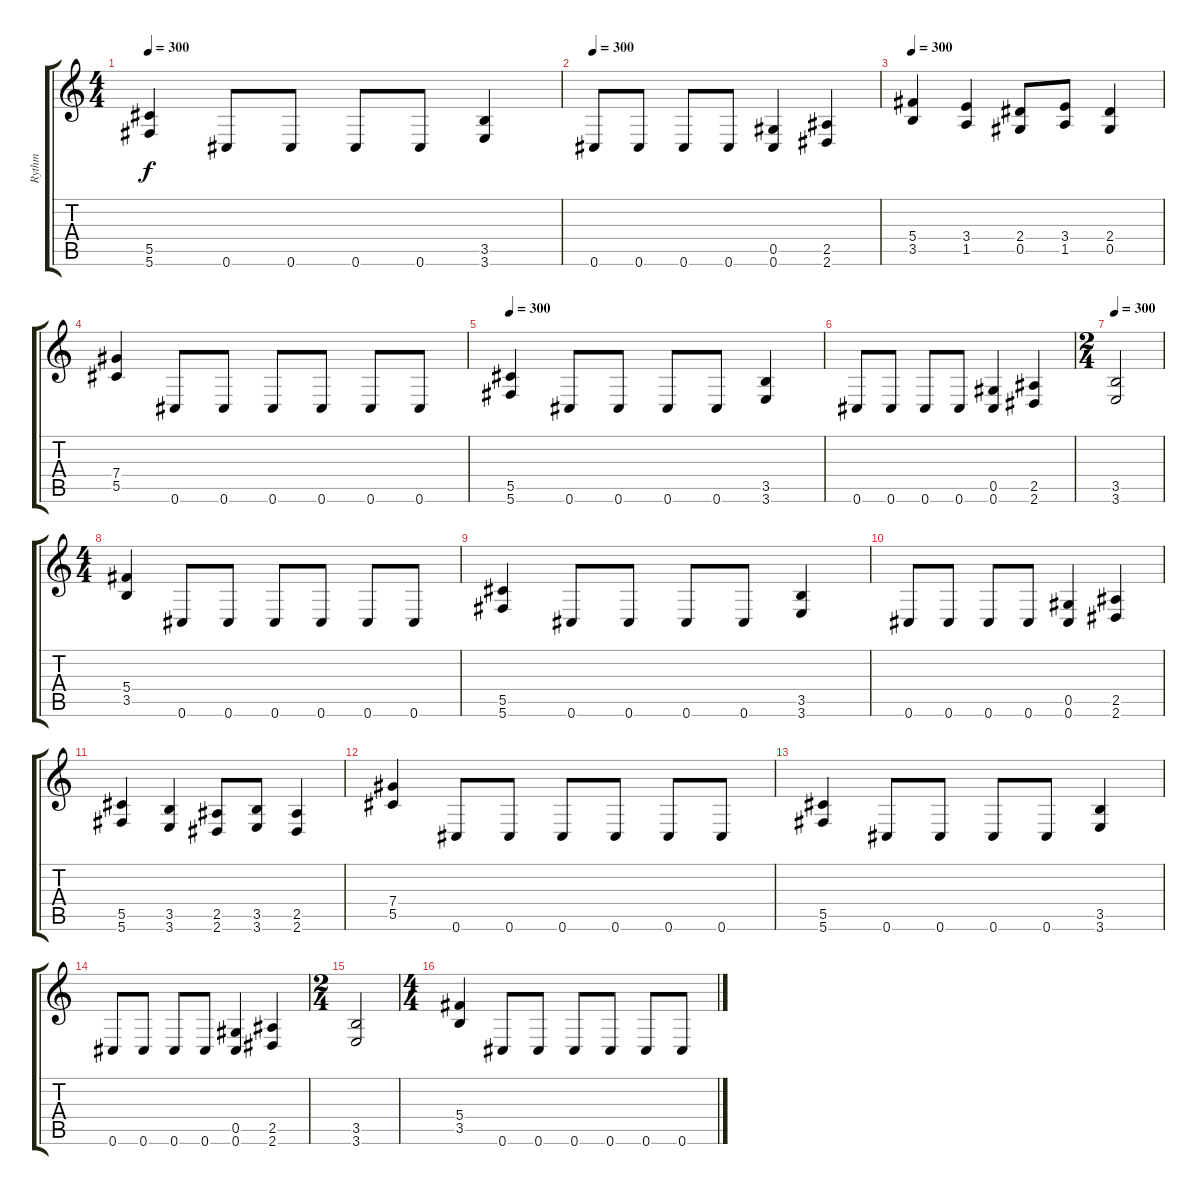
\track ("Rythm" "Rythm") {instrument distortionguitar}
\staff {score tabs}
\tuning (Eb4 Bb3 Gb3 Db3 Ab2 Db2) {hide}
\ts (4 4)
\tempo 300
\clef g2
\ks c
(5.5 5.6).4{dy f} 0.6.8 0.6.8 0.6.8 0.6.8 (3.5 3.6).4 |
\tempo 300
0.6.8 0.6.8 0.6.8 0.6.8 (0.5 0.6).4 (2.5 2.6).4 |
\tempo 300
(5.4 3.5).4 (3.4 1.5).4 (2.4 0.5).8 (3.4 1.5).8 (2.4 0.5).4 |
(7.4 5.5).4 0.6.8 0.6.8 0.6.8 0.6.8 0.6.8 0.6.8 |
\tempo 300
(5.5 5.6).4 0.6.8 0.6.8 0.6.8 0.6.8 (3.5 3.6).4 |
0.6.8 0.6.8 0.6.8 0.6.8 (0.5 0.6).4 (2.5 2.6).4 |
\ts (2 4)
\tempo 300
(3.5 3.6).2 |
\ts (4 4)
(5.4 3.5).4 0.6.8 0.6.8 0.6.8 0.6.8 0.6.8 0.6.8 |
(5.5 5.6).4 0.6.8 0.6.8 0.6.8 0.6.8 (3.5 3.6).4 |
0.6.8 0.6.8 0.6.8 0.6.8 (0.5 0.6).4 (2.5 2.6).4 |
(5.5 5.6).4 (3.5 3.6).4 (2.5 2.6).8 (3.5 3.6).8 (2.5 2.6).4 |
(7.4 5.5).4 0.6.8 0.6.8 0.6.8 0.6.8 0.6.8 0.6.8 |
(5.5 5.6).4 0.6.8 0.6.8 0.6.8 0.6.8 (3.5 3.6).4 |
0.6.8 0.6.8 0.6.8 0.6.8 (0.5 0.6).4 (2.5 2.6).4 |
\ts (2 4)
(3.5 3.6).2 |
\ts (4 4)
(5.4 3.5).4 0.6.8 0.6.8 0.6.8 0.6.8 0.6.8 0.6.8
